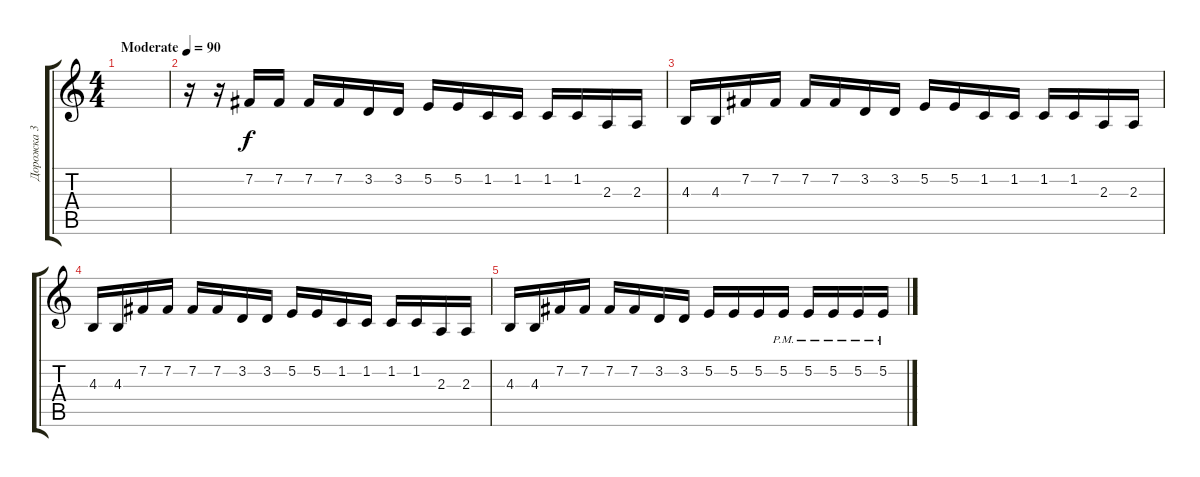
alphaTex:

\track ("Дорожка 3" "Дорожка 3") {instrument pad1newage}
\staff {score tabs}
\tuning (E4 B3 G3 D3 A2 E2) {hide}
\ts (4 4)
\tempo (90 "Moderate")
\clef g2
\ks c
|
r.16 r.16 7.2.16 7.2.16 7.2.16 7.2.16 3.2.16 3.2.16 5.2.16 5.2.16 1.2.16 1.2.16 1.2.16 1.2.16 2.3.16 2.3.16 |
4.3.16 4.3.16 7.2.16 7.2.16 7.2.16 7.2.16 3.2.16 3.2.16 5.2.16 5.2.16 1.2.16 1.2.16 1.2.16 1.2.16 2.3.16 2.3.16 |
4.3.16 4.3.16 7.2.16 7.2.16 7.2.16 7.2.16 3.2.16 3.2.16 5.2.16 5.2.16 1.2.16 1.2.16 1.2.16 1.2.16 2.3.16 2.3.16 |
4.3.16 4.3.16 7.2.16 7.2.16 7.2.16 7.2.16 3.2.16 3.2.16 5.2.16 5.2.16 5.2.16 5.2{pm}.16 5.2{pm}.16 5.2{pm}.16 5.2{pm}.16 5.2{pm}.16
